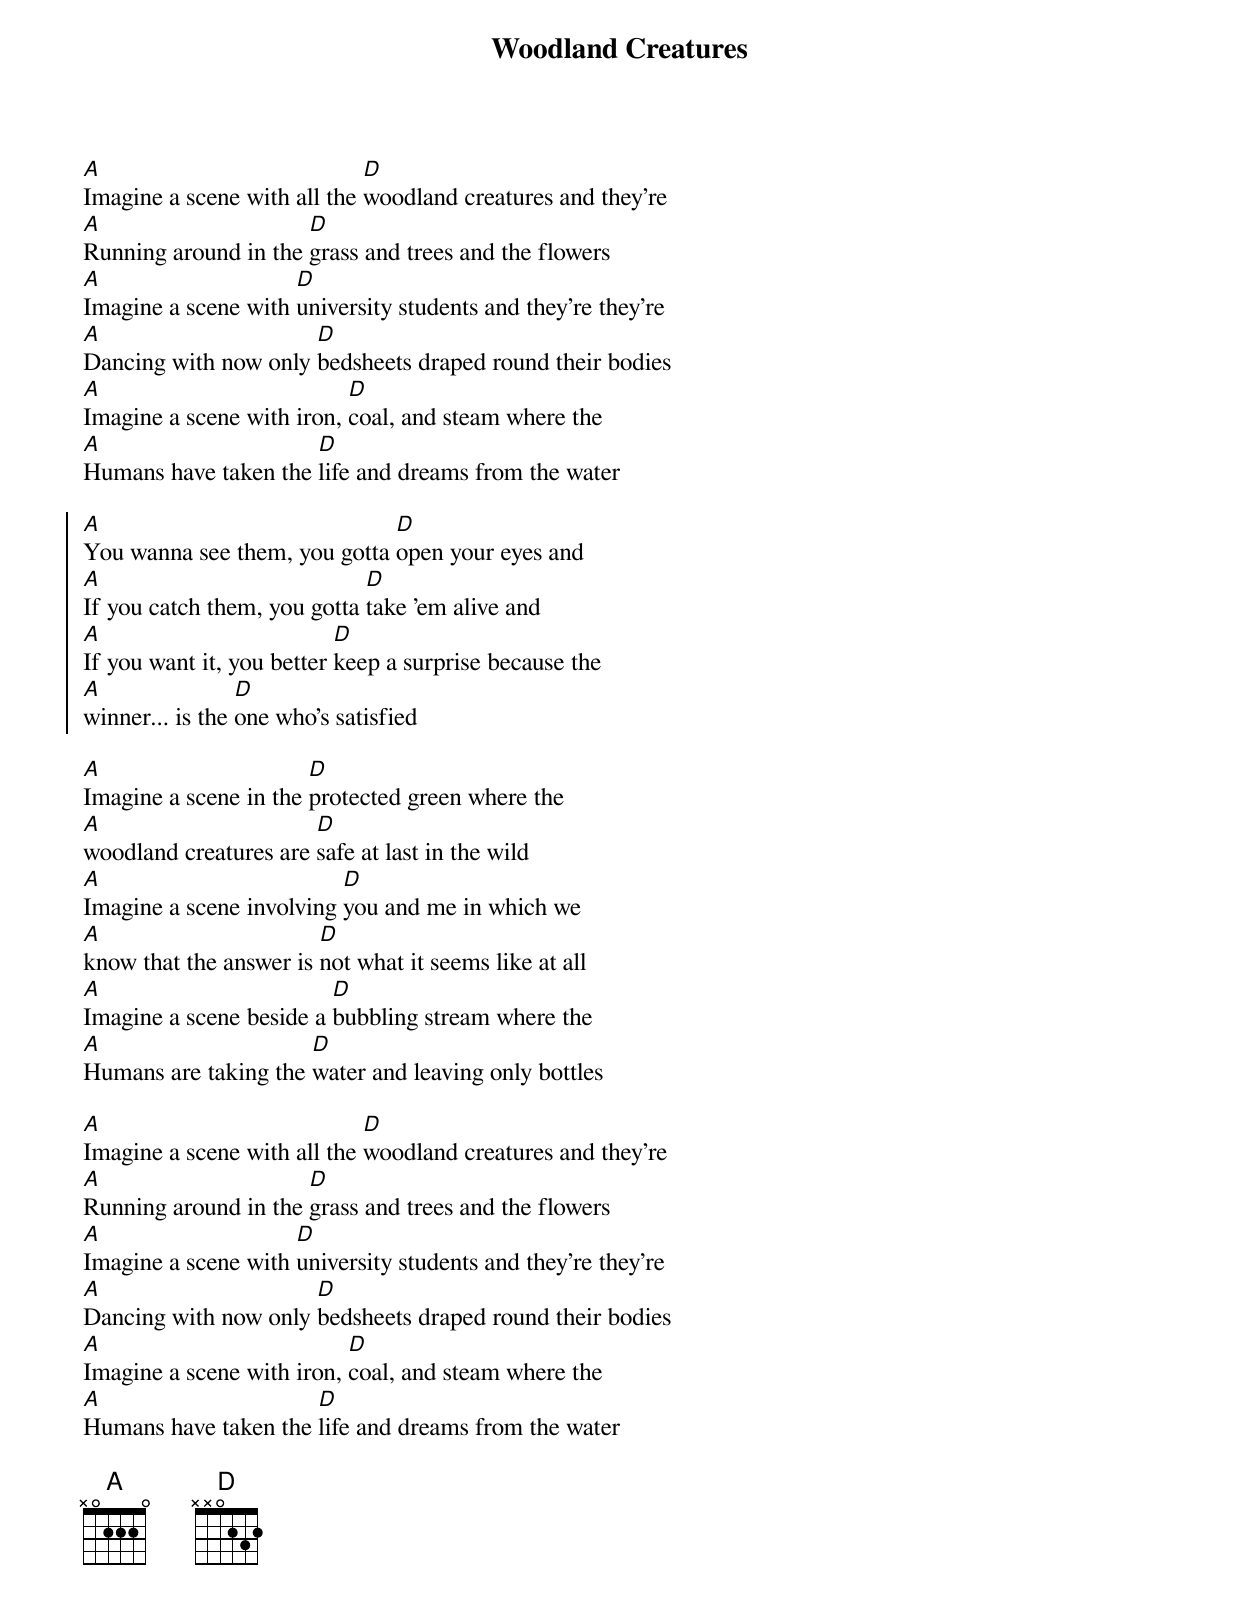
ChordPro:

{title: Woodland Creatures}

[A]Imagine a scene with all the [D]woodland creatures and they're
[A]Running around in the [D]grass and trees and the flowers
[A]Imagine a scene with [D]university students and they're they're
[A]Dancing with now only [D]bedsheets draped round their bodies
[A]Imagine a scene with iron, [D]coal, and steam where the
[A]Humans have taken the [D]life and dreams from the water

{soc}
[A]You wanna see them, you gotta [D]open your eyes and
[A]If you catch them, you gotta [D]take 'em alive and
[A]If you want it, you better [D]keep a surprise because the
[A]winner... is the [D]one who's satisfied
{eoc}

[A]Imagine a scene in the [D]protected green where the
[A]woodland creatures are [D]safe at last in the wild
[A]Imagine a scene involving [D]you and me in which we
[A]know that the answer is [D]not what it seems like at all
[A]Imagine a scene beside a [D]bubbling stream where the
[A]Humans are taking the [D]water and leaving only bottles

[A]Imagine a scene with all the [D]woodland creatures and they're
[A]Running around in the [D]grass and trees and the flowers
[A]Imagine a scene with [D]university students and they're they're
[A]Dancing with now only [D]bedsheets draped round their bodies
[A]Imagine a scene with iron, [D]coal, and steam where the
[A]Humans have taken the [D]life and dreams from the water

{define: A base-fret 9 frets x 0 3 1 2 4 fingers 0 0 3 1 2 4}
{define: D base-fret 9 frets x 0 4 3 2 4 fingers 0 0 3 2 1 4}
